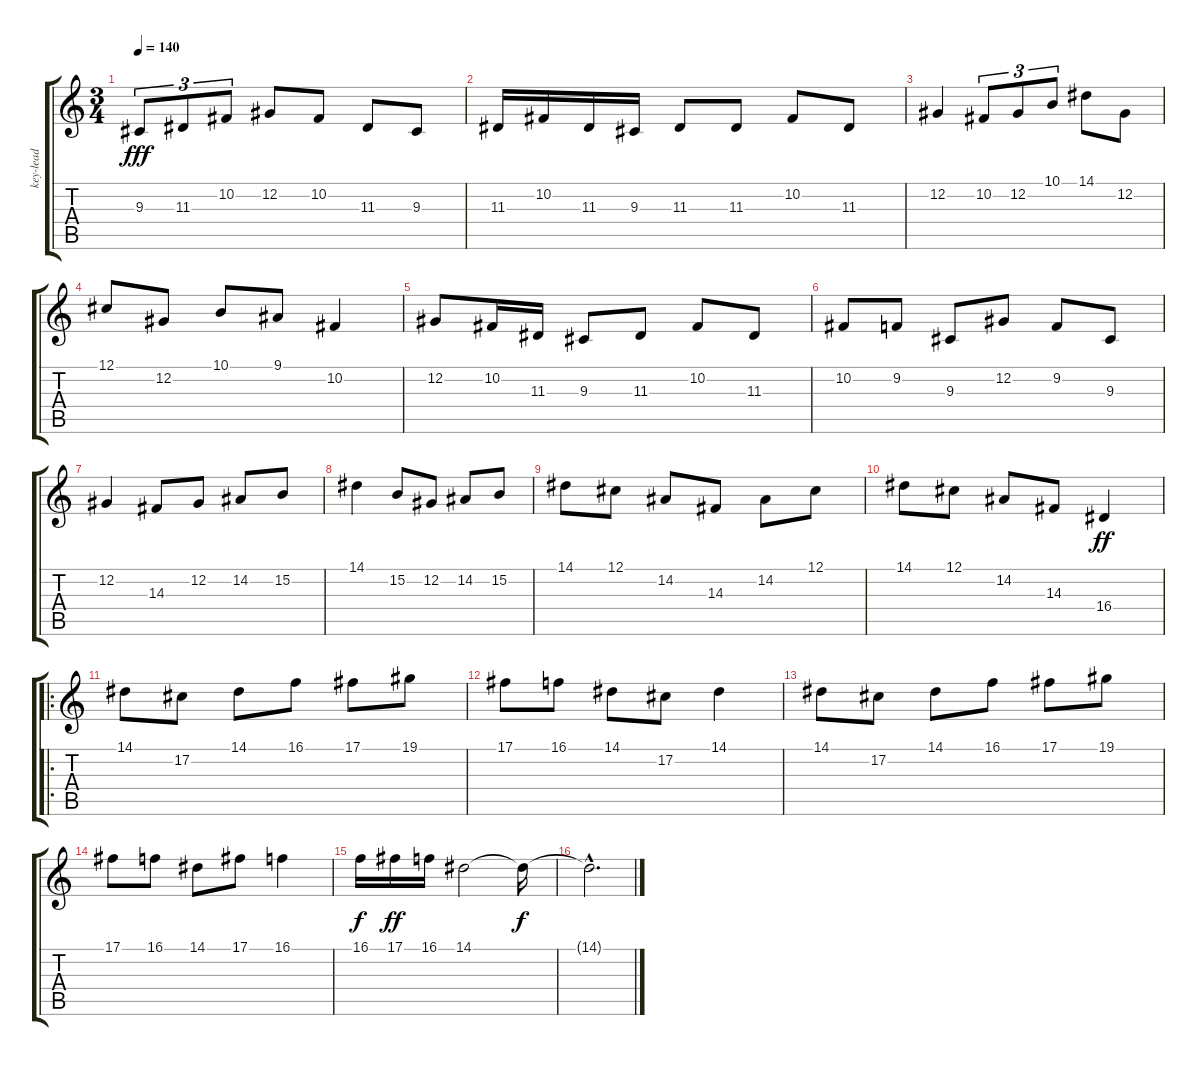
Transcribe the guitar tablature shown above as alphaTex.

\track ("key-lead" "key-lead") {instrument pad8sweep}
\staff {score tabs}
\tuning (Db4 Ab3 E3 B2 Gb2 Db2) {hide}
\ts (3 4)
\tempo 140
\clef g2
\ks c
9.3.8{tu (3 2) dy fff} 11.3.8{tu (3 2)} 10.2.8{tu (3 2)} 12.2.8 10.2.8 11.3.8 9.3.8 |
11.3.16 10.2.16 11.3.16 9.3.16 11.3.8 11.3.8 10.2.8 11.3.8 |
12.2.4 10.2.8{tu (3 2)} 12.2.8{tu (3 2)} 10.1.8{tu (3 2)} 14.1.8 12.2.8 |
12.1.8 12.2.8 10.1.8 9.1.8 10.2.4 |
12.2.8 10.2.16 11.3.16 9.3.8 11.3.8 10.2.8 11.3.8 |
10.2.8 9.2.8 9.3.8 12.2.8 9.2.8 9.3.8 |
12.2.4 14.3.8 12.2.8 14.2.8 15.2.8 |
14.1.4 15.2.8 12.2.8 14.2.8 15.2.8 |
14.1.8 12.1.8 14.2.8 14.3.8 14.2.8 12.1.8 |
14.1.8 12.1.8 14.2.8 14.3.8 16.4.4{dy ff} |
\ro
14.1.8 17.2.8 14.1.8 16.1.8 17.1.8 19.1.8 |
17.1.8 16.1.8 14.1.8 17.2.8 14.1.4 |
14.1.8 17.2.8 14.1.8 16.1.8 17.1.8 19.1.8 |
17.1.8 16.1.8 14.1.8 17.1.8 16.1.4 |
16.1.16{dy f} 17.1.16{dy ff} 16.1.16 14.1.2 14.1{t}.16{dy f} |
14.1{hac t}.2{d}
